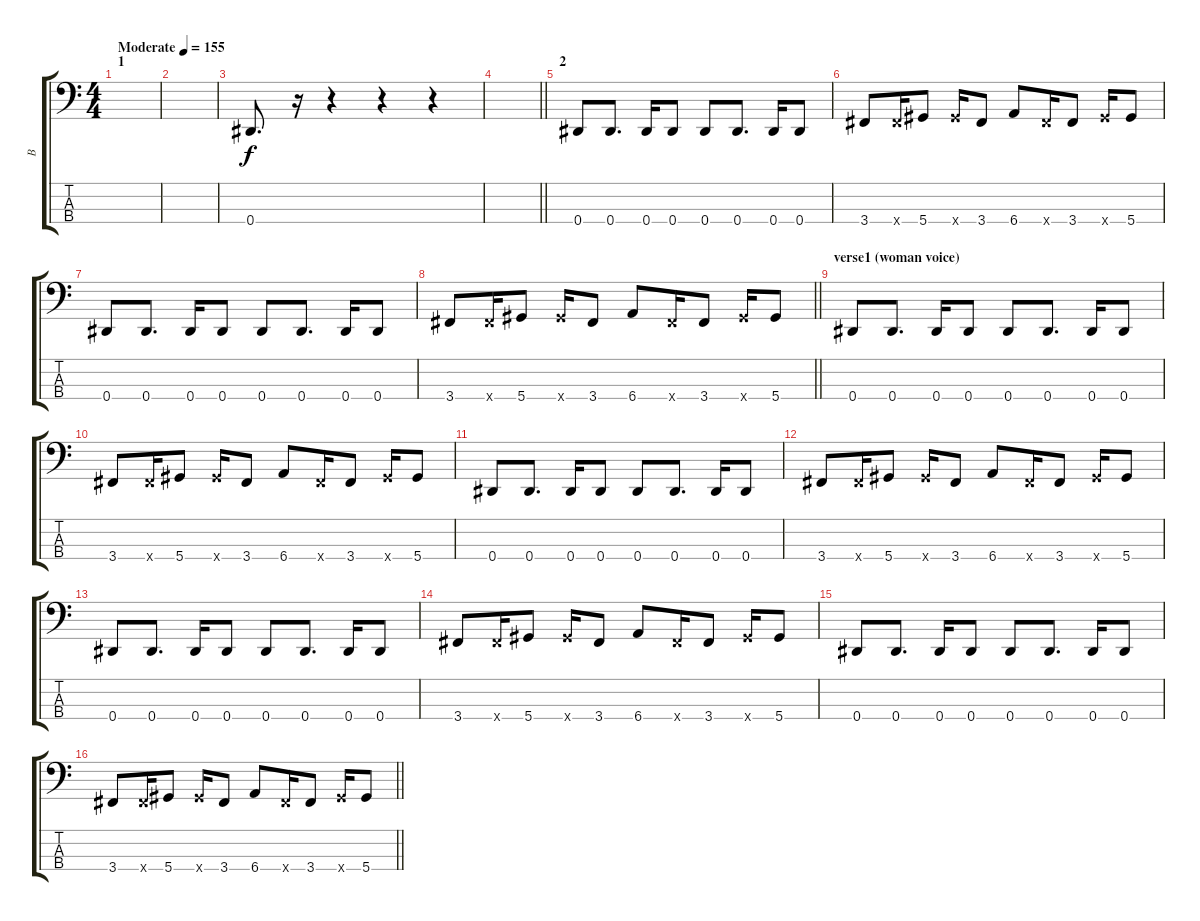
\track ("B" "B") {instrument electricbassfinger}
\staff {score tabs}
\tuning (Gb2 Db2 Ab1 Eb1) {hide}
\ts (4 4)
\section ("" "1")
\tempo (155 "Moderate")
\clef f4
\ks c
|
|
0.4.8{d} r.16 r.4 r.4 r.4 |
\barLineRight lightlight
|
\section ("" "2")
0.4.8 0.4.8{d} 0.4.16 0.4.8 0.4.8 0.4.8{d} 0.4.16 0.4.8 |
3.4.8 3.4{x}.16 5.4.8 5.4{x}.16 3.4.8 6.4.8 3.4{x}.16 3.4.8 5.4{x}.16 5.4.8 |
0.4.8 0.4.8{d} 0.4.16 0.4.8 0.4.8 0.4.8{d} 0.4.16 0.4.8 |
\barLineRight lightlight
3.4.8 3.4{x}.16 5.4.8 5.4{x}.16 3.4.8 6.4.8 3.4{x}.16 3.4.8 5.4{x}.16 5.4.8 |
\section ("" "verse1 (woman voice)")
0.4.8 0.4.8{d} 0.4.16 0.4.8 0.4.8 0.4.8{d} 0.4.16 0.4.8 |
3.4.8 3.4{x}.16 5.4.8 5.4{x}.16 3.4.8 6.4.8 3.4{x}.16 3.4.8 5.4{x}.16 5.4.8 |
0.4.8 0.4.8{d} 0.4.16 0.4.8 0.4.8 0.4.8{d} 0.4.16 0.4.8 |
3.4.8 3.4{x}.16 5.4.8 5.4{x}.16 3.4.8 6.4.8 3.4{x}.16 3.4.8 5.4{x}.16 5.4.8 |
0.4.8 0.4.8{d} 0.4.16 0.4.8 0.4.8 0.4.8{d} 0.4.16 0.4.8 |
3.4.8 3.4{x}.16 5.4.8 5.4{x}.16 3.4.8 6.4.8 3.4{x}.16 3.4.8 5.4{x}.16 5.4.8 |
0.4.8 0.4.8{d} 0.4.16 0.4.8 0.4.8 0.4.8{d} 0.4.16 0.4.8 |
\barLineRight lightlight
3.4.8 3.4{x}.16 5.4.8 5.4{x}.16 3.4.8 6.4.8 3.4{x}.16 3.4.8 5.4{x}.16 5.4.8
